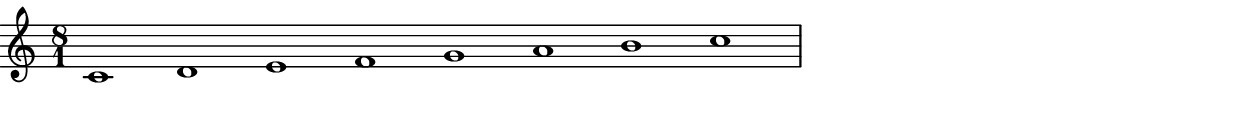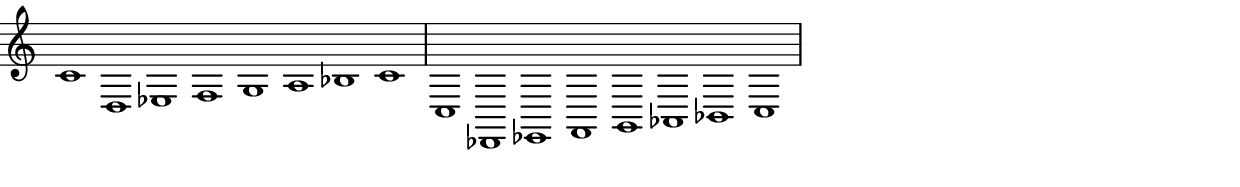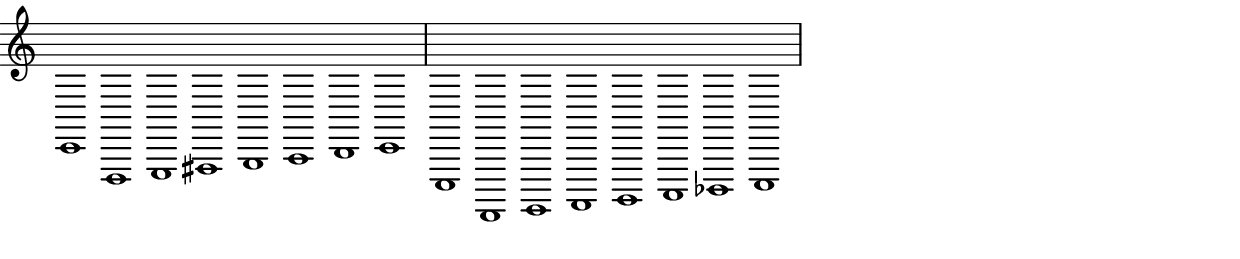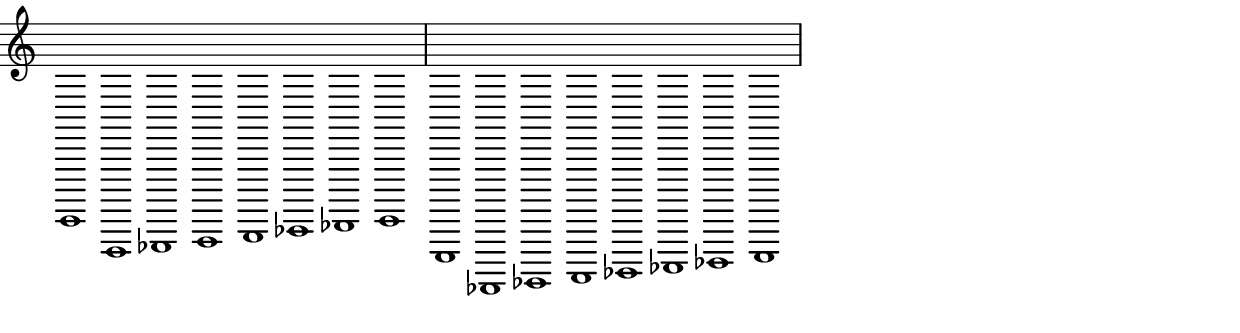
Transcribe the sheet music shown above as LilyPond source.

%
% $Id: diatonic-modes.ly 77 2009-06-29 20:47:13Z nicb $
%

\version "2.10.33"

\include "_setup.ly"

#(define (make-text-script x) 
   (make-music 'TextScriptEvent
               'direction DOWN
               'text (make-simple-markup x)))

#(define (add-text-script m x)
   (if (equal? (ly:music-property m 'name) 'EventChord)
       (set! (ly:music-property m 'elements)
             (cons (make-text-script x)
                  (ly:music-property m 'elements)))       
       (let ((es (ly:music-property m 'elements))
	     (e (ly:music-property m 'element)))
	 (map (lambda (y) (add-text-script y x)) es)
	 (if (ly:music? e)
	     (add-text-script e x))))
   m)

addScript =
#(define-music-function (parser location script music )
					( string? ly:music? )
		(add-text-script music script))

\score {
	\relative c' {
	  \override Score.MetronomeMark #'transparent = ##t
		\set Staff.midiInstrument = "acoustic grand"
		\key c \major
		\clef treble
	  \time 8/1
	  \tempo 1 = 120
	  \addScript "do ionico"
	  c1 d1 e1 f1 g1 a1 b1 c1 |
	  \addScript "do dorico"
	  c,1 d,1 es1 f1 g1 a1 bes1 c1 |
	  \addScript "do frigio"
	  c,1 des,1 es1 f1 g1 aes1 bes1 c1 |
	  \addScript "do lidio"
	  c,1 d,1 e1 fis1 g1 a1 b1 c1 |
	  \addScript "do misolidio"
	  c,1 d,1 e1 f1 g1 a1 bes1 c1 |
	  \addScript "do eolico"
	  c,1 d,1 es1 f1 g1 aes1 bes1 c1 |
	  \addScript "do locrio"
	  c,1 des,1 es1 f1 ges1 aes1 bes1 c1 |
	}
  \midi {}
  \layout {}
}
